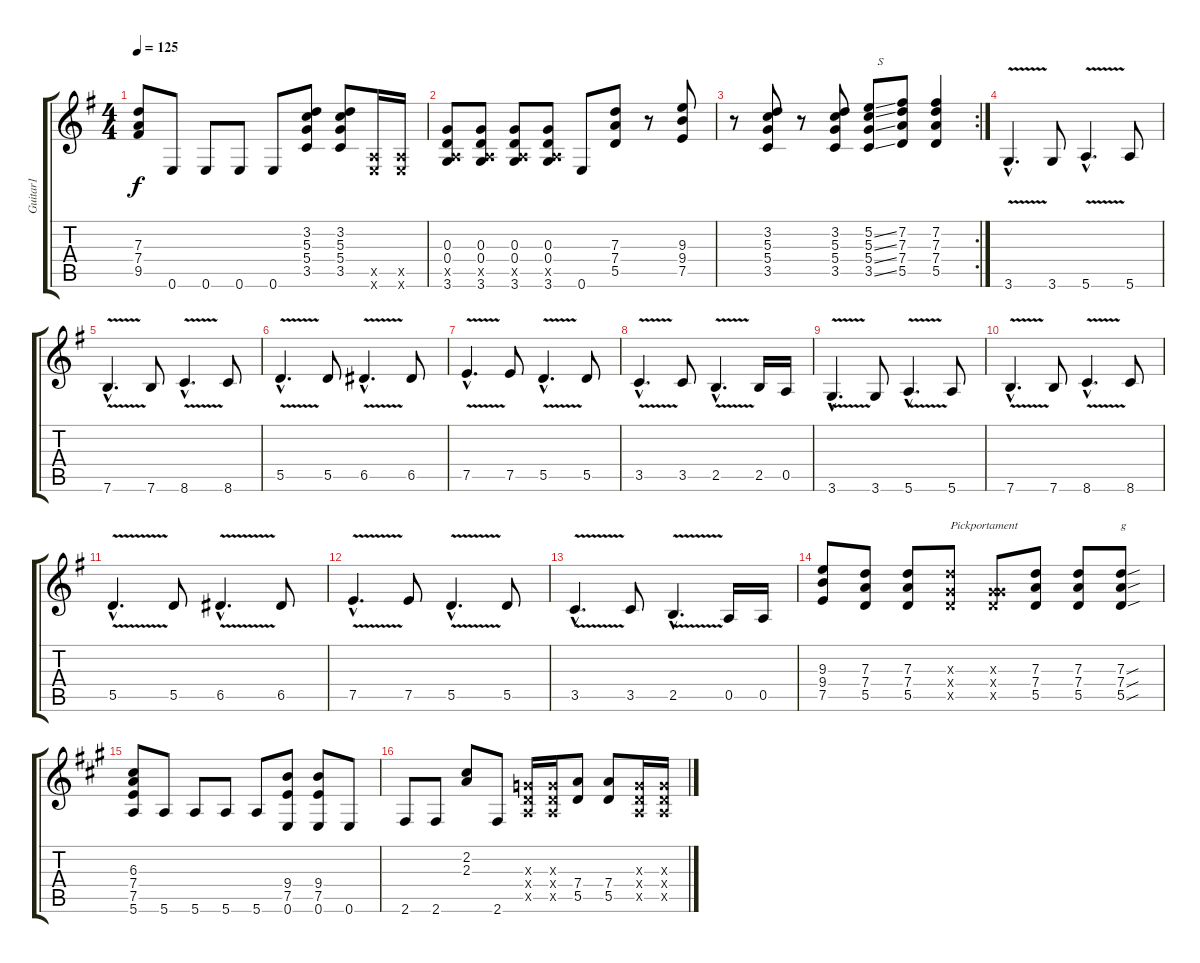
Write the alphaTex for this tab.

\track ("Guitar1" "Guitar1") {instrument overdrivenguitar}
\staff {score tabs}
\tuning (E4 B3 G3 D3 A2 E2) {hide}
\ts (4 4)
\tempo 125
\clef g2
\ks g
(7.3 7.4 9.5).8{dy f} 0.6.8 0.6.8 0.6.8 0.6.8 (3.2 5.3 5.4 3.5).8 (3.2 5.3 5.4 3.5).8 (0.5{x} 0.6{x}).16 (0.5{x} 0.6{x}).16 |
(0.3 0.4 0.5{x} 3.6).8 (0.3 0.4 0.5{x} 3.6).8 (0.3 0.4 0.5{x} 3.6).8 (0.3 0.4 0.5{x} 3.6).8 0.6.8 (7.3 7.4 5.5).8 r.8 (9.3 9.4 7.5).8 |
\rc 2
r.8 (3.2 5.3 5.4 3.5).8 r.8 (3.2 5.3 5.4 3.5).8 (5.2{ss} 5.3{ss} 5.4{ss} 3.5{ss}).8{txt "   S"} (7.2 7.3 7.4 5.5).8 (7.2 7.3 7.4 5.5).4 |
3.6{v hac}.4{d} 3.6.8 5.6{v hac}.4{d} 5.6.8 |
7.6{v hac}.4{d} 7.6.8 8.6{v hac}.4{d} 8.6.8 |
5.5{v hac}.4{d} 5.5.8 6.5{v hac}.4{d} 6.5.8 |
7.5{v hac}.4{d} 7.5.8 5.5{v hac}.4{d} 5.5.8 |
3.5{v hac}.4{d} 3.5.8 2.5{v hac}.4{d} 2.5.16 0.5.16 |
3.6{v hac}.4{d} 3.6.8 5.6{v hac}.4{d} 5.6.8 |
7.6{v hac}.4{d} 7.6.8 8.6{v hac}.4{d} 8.6.8 |
5.5{v hac}.4{d} 5.5.8 6.5{v hac}.4{d} 6.5.8 |
7.5{v hac}.4{d} 7.5.8 5.5{v hac}.4{d} 5.5.8 |
3.5{v hac}.4{d} 3.5.8 2.5{v hac}.4{d} 0.5.16 0.5.16 |
(9.3 9.4 7.5).8 (7.3 7.4 5.5).8 (7.3 7.4 5.5).8 (0.3{x} 0.4{x} 17.5{x}).8{txt "Pickportament"} (0.3{x} 0.4{x} 10.5{x}).8 (7.3 7.4 5.5).8 (7.3 7.4 5.5).8 (7.3{sou} 7.4{sou} 5.5{sou}).8{txt "g"} |
\ks a
(6.3 7.4 7.5 5.6).8 5.6.8 5.6.8 5.6.8 5.6.8 (9.4 7.5 0.6).8 (9.4 7.5 0.6).8 0.6.8 |
2.6.8 2.6.8 (2.2 2.3).8 2.6.8 (0.3{x} 0.4{x} 0.5{x}).16 (0.3{x} 0.4{x} 0.5{x}).16 (7.4 5.5).8 (7.4 5.5).8 (0.3{x} 0.4{x} 0.5{x}).16 (0.3{x} 0.4{x} 0.5{x}).16
